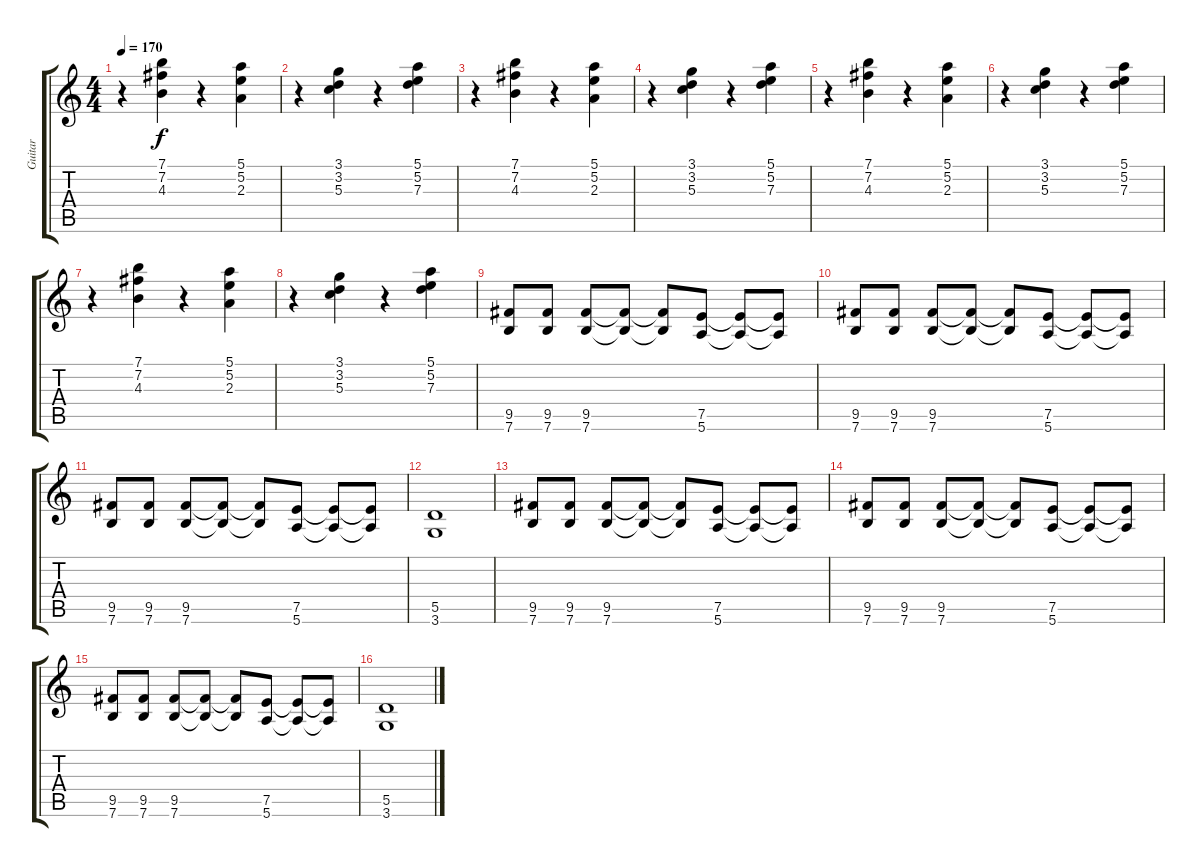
\track ("Guitar" "Guitar") {instrument electricguitarclean}
\staff {score tabs}
\tuning (E4 B3 G3 D3 A2 E2) {hide}
\ts (4 4)
\tempo 170
\clef g2
\ks c
r.4{dy f instrument electricguitarclean} (7.1 7.2 4.3).4 r.4 (5.1 5.2 2.3).4 |
r.4 (3.1 3.2 5.3).4 r.4 (5.1 5.2 7.3).4 |
r.4 (7.1 7.2 4.3).4 r.4 (5.1 5.2 2.3).4 |
r.4 (3.1 3.2 5.3).4 r.4 (5.1 5.2 7.3).4 |
r.4 (7.1 7.2 4.3).4 r.4 (5.1 5.2 2.3).4 |
r.4 (3.1 3.2 5.3).4 r.4 (5.1 5.2 7.3).4 |
r.4 (7.1 7.2 4.3).4 r.4 (5.1 5.2 2.3).4 |
r.4 (3.1 3.2 5.3).4 r.4 (5.1 5.2 7.3).4 |
(9.5 7.6).8{instrument overdrivenguitar} (9.5 7.6).8 (9.5 7.6).8 (9.5{t} 7.6{t}).8 (9.5{t} 7.6{t}).8 (7.5 5.6).8 (7.5{t} 5.6{t}).8 (7.5{t} 5.6{t}).8 |
(9.5 7.6).8{instrument overdrivenguitar} (9.5 7.6).8 (9.5 7.6).8 (9.5{t} 7.6{t}).8 (9.5{t} 7.6{t}).8 (7.5 5.6).8 (7.5{t} 5.6{t}).8 (7.5{t} 5.6{t}).8 |
(9.5 7.6).8{instrument overdrivenguitar} (9.5 7.6).8 (9.5 7.6).8 (9.5{t} 7.6{t}).8 (9.5{t} 7.6{t}).8 (7.5 5.6).8 (7.5{t} 5.6{t}).8 (7.5{t} 5.6{t}).8 |
(5.5 3.6).1{instrument overdrivenguitar} |
(9.5 7.6).8{instrument overdrivenguitar} (9.5 7.6).8 (9.5 7.6).8 (9.5{t} 7.6{t}).8 (9.5{t} 7.6{t}).8 (7.5 5.6).8 (7.5{t} 5.6{t}).8 (7.5{t} 5.6{t}).8 |
(9.5 7.6).8{instrument overdrivenguitar} (9.5 7.6).8 (9.5 7.6).8 (9.5{t} 7.6{t}).8 (9.5{t} 7.6{t}).8 (7.5 5.6).8 (7.5{t} 5.6{t}).8 (7.5{t} 5.6{t}).8 |
(9.5 7.6).8{instrument overdrivenguitar} (9.5 7.6).8 (9.5 7.6).8 (9.5{t} 7.6{t}).8 (9.5{t} 7.6{t}).8 (7.5 5.6).8 (7.5{t} 5.6{t}).8 (7.5{t} 5.6{t}).8 |
(5.5 3.6).1{instrument overdrivenguitar}
